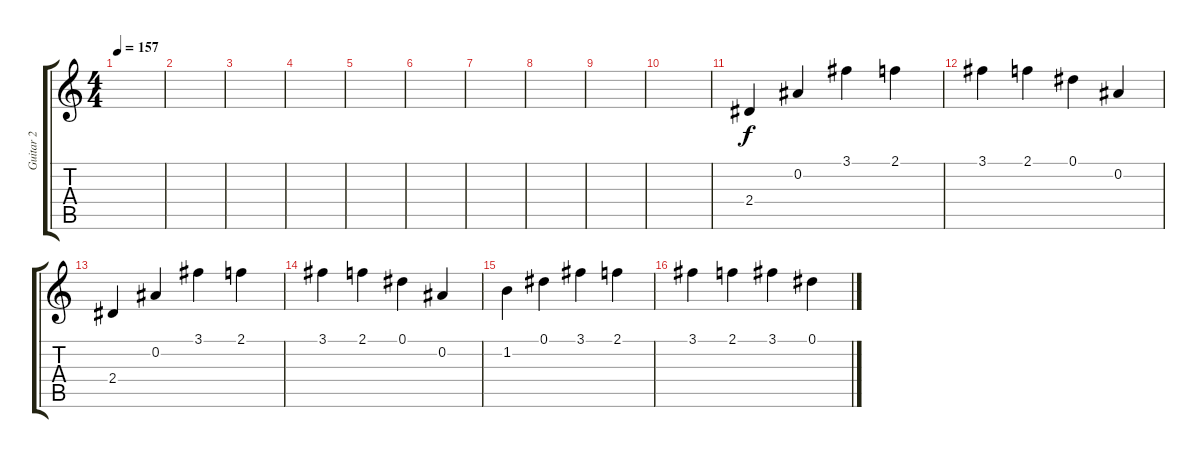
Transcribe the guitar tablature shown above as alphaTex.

\track ("Guitar 2" "Guitar 2") {instrument acousticguitarnylon}
\staff {score tabs}
\tuning (Eb4 Bb3 Gb3 Db3 Ab2 Eb2) {hide}
\ts (4 4)
\tempo 157
\clef g2
\ks c
|
|
|
|
|
|
|
|
|
|
2.4.4{volume 12} 0.2.4 3.1.4 2.1.4 |
3.1.4 2.1.4 0.1.4 0.2.4 |
2.4.4 0.2.4 3.1.4 2.1.4 |
3.1.4 2.1.4 0.1.4 0.2.4 |
1.2.4 0.1.4 3.1.4 2.1.4 |
3.1.4 2.1.4 3.1.4 0.1.4
